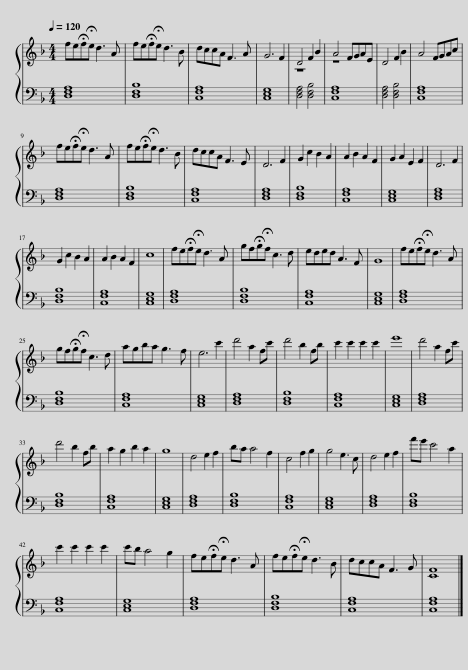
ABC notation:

X:1
%%score { 1 | 2 }
L:1/8
Q:1/4=120
M:4/4
I:linebreak $
K:F
V:1 treble
V:2 bass
V:1
 fe!fermata!f!fermata!e d3 A | fe!fermata!f!fermata!e d3 B | dccA F3 A | G6 F2 | D4 F2 B2 | %5
 A4 FGAE | D4 F2 B2 | A4 FGAc |$ fe!fermata!f!fermata!e d3 A | fe!fermata!f!fermata!e d3 B | %10
 dccA F3 E | D6 F2 | G2 c2 B2 A2 | A2 B2 A2 F2 | G2 A2 E2 F2 | %15
 D6 F2 |$ G2 c2 B2 A2 | A2 B2 A2 F2 | c8 | fe!fermata!f!fermata!e d3 A | %20
 gf!fermata!g!fermata!f c3 d | eded A3 F | G8 | fe!fermata!f!fermata!e d3 A |$ gf!fermata!g!fermata!f c3 d | %25
 agba g3 f | e6 c'2 | d'4 a2 fc' | d'4 b2 fb | c'2 c'2 c'2 c'2 | %30
 e'8 | d'4 a2 fc' |$ d'4 b2 fb | a2 g2 b2 a2 | g8 | %35
 d4 e2 f2 | ba a4 f2 | c4 f2 g2 | g4 e3 c | d4 e2 f2 | %40
 f'e' c'4 a2 |$ c'2 c'2 c'2 c'2 | c'b a4 g2 | fe!fermata!f!fermata!e d3 A | fe!fermata!f!fermata!e d3 B | %45
 dccA F3 G | [CF]8 |] %47
V:2
 [D,F,A,]8 | [D,F,B,]8 | [C,F,A,]8 | [C,E,G,]8 | [D,F,A,]4 [D,F,B,]4 | %5
 [C,F,A,]8 | [D,F,A,]4 [D,F,B,]4 | [C,F,A,]8 |$ [D,F,A,]8 | [D,F,B,]8 | %10
 [C,F,A,]8 | [D,F,A,]8 | [D,F,B,]8 | [C,F,A,]8 | [C,E,G,]8 | %15
 [D,F,A,]8 |$ [D,F,B,]8 | [C,F,A,]8 | [C,E,G,]8 | [D,F,A,]8 | %20
 [D,F,B,]8 | [C,F,A,]8 | [C,E,G,]8 | [D,F,A,]8 |$ [D,F,B,]8 | %25
 [C,F,A,]8 | [C,E,G,]8 | [D,F,A,]8 | [D,F,B,]8 | [C,F,A,]8 | %30
 [C,E,G,]8 | [D,F,A,]8 |$ [D,F,B,]8 | [C,F,A,]8 | [C,E,G,]8 | %35
 [D,F,A,]8 | [D,F,B,]8 | [C,F,A,]8 | [C,E,G,]8 | [D,F,A,]8 | %40
 [D,F,B,]8 |$ [C,F,A,]8 | [C,E,G,]8 | [D,F,A,]8 | [D,F,B,]8 | %45
 [C,F,A,]8 | [C,F,A,]8 |] %47
